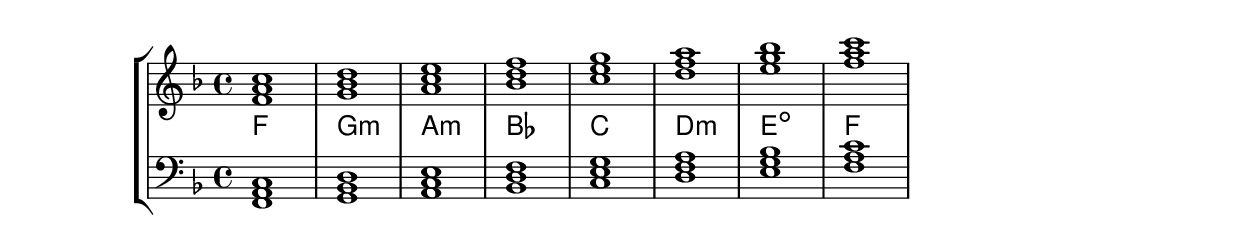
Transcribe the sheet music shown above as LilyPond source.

% Description: Chord tool for the key of F Major
% Author: Talos Thoren
% Date: January 23, 2013

\version "2.16.1"

% Defining variables
% The Key of F Major has one flat:
% B-Flat
f_maj_triads = { \key f \major <f a c>1 <g bes d> <a c e> <bes d f> <c e g> <d f a> <e g bes> <f a c> }
f_maj_triadNames = \new ChordNames { \f_maj_triads }
chordTool = \new StaffGroup
{
  <<
  \new Staff
  {
    \relative c'
    << 
      \f_maj_triads 
      \f_maj_triadNames 
    >>
  }
  \new Staff \relative c,
  {
    \clef bass
    <<
      \f_maj_triads
    >>
  }
  >>
}

\score
{
  \chordTool
}

